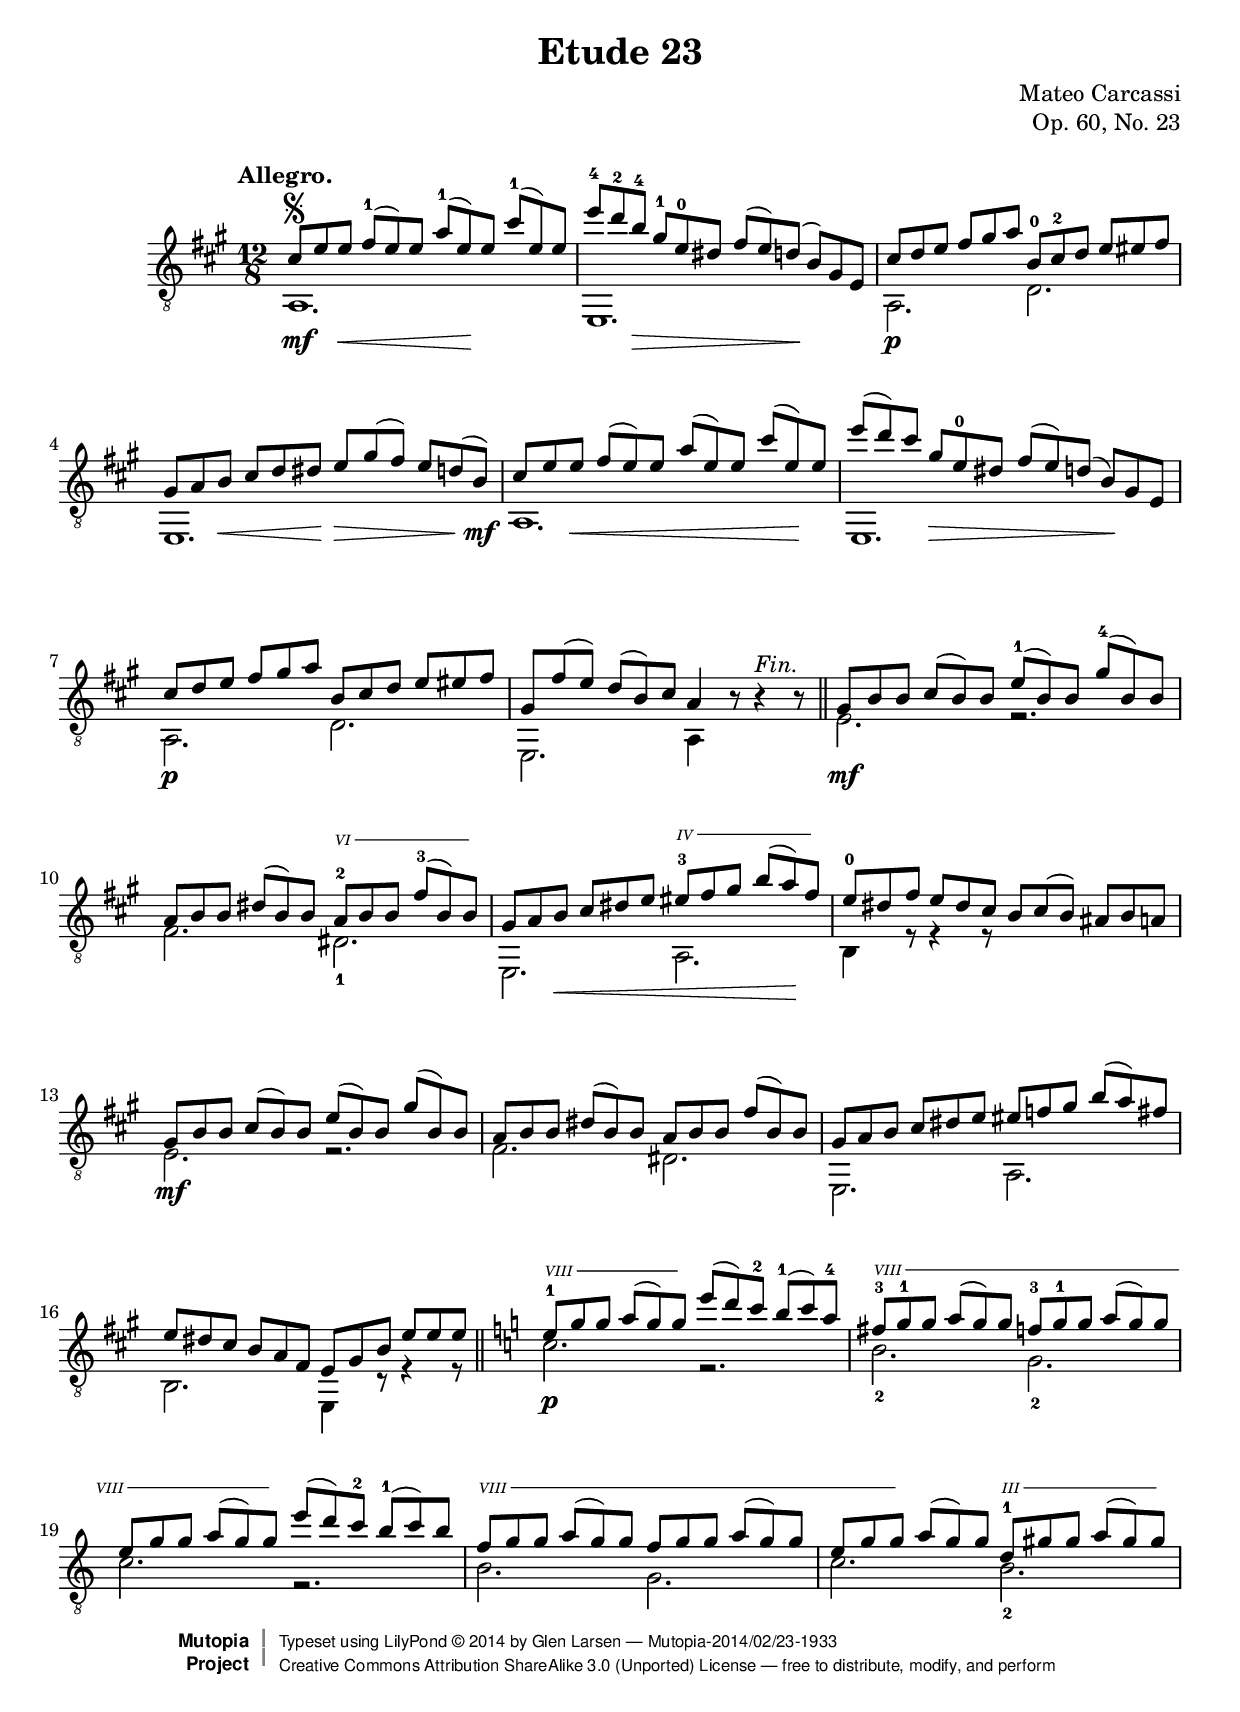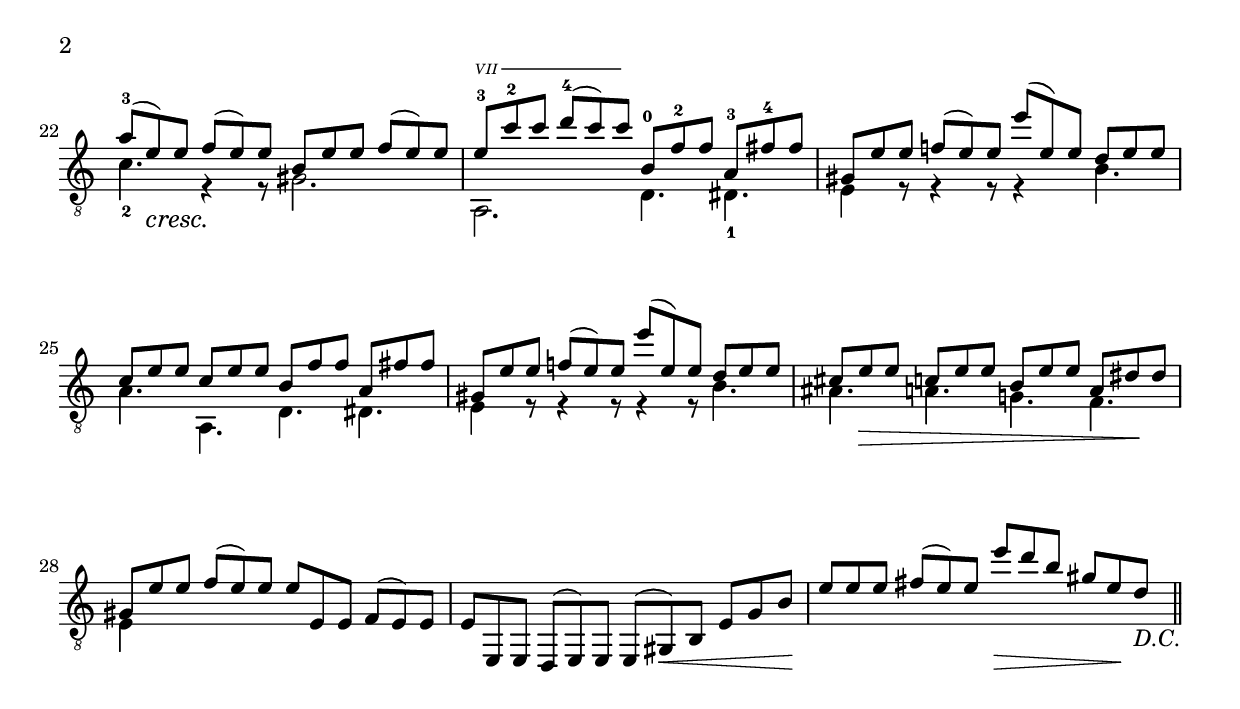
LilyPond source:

\version "2.18.0"
\header {
  title = "Etude 23"
  composer = "Mateo Carcassi"
  opus = "Op. 60, No. 23"
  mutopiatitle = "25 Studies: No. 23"
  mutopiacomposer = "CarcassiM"
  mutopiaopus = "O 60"
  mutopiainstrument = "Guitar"
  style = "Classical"
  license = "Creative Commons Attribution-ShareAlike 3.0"
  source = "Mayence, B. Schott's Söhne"
  % From Boije 94
  date = "1853"
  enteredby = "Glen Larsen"
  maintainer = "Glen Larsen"
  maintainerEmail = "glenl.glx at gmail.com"

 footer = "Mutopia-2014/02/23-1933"
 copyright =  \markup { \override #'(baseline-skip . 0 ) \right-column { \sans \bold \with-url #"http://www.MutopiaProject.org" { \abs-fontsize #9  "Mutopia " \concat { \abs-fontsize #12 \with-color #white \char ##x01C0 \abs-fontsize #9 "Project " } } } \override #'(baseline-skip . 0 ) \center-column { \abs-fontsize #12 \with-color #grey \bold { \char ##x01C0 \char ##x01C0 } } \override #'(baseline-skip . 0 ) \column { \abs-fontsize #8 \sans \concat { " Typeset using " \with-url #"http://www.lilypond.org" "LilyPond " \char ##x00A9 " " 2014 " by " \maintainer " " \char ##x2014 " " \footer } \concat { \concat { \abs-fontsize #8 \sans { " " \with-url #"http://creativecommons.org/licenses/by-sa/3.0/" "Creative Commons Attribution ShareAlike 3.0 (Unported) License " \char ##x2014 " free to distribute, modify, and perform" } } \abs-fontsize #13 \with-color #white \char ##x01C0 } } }
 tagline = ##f
}

global = {
  \time 12/8
  \key a \major
}

pf = #(make-dynamic-script "pf")
gpos = #(define-music-function (parser location text) (string?)
	 #{ \mark\markup{\teeny\italic #text } #})

\paper {
  % add space between composer/opus markup and first staff
  markup-system-spacing #'padding = #3
  % add a little space between composer and opus
  markup-markup-spacing #'padding = #1.2
  top-margin = #8
  bottom-margin = #10
}

\layout {
  \context {
    \Voice
    \override StringNumber #'stencil = ##f
    \override TextSpanner #'style = #'solid
    \override TextSpanner #'font-size = #-4
  }
  \context {
    \Staff
    \override Fingering #'staff-padding = #'()
    \override Fingering #'add-stem-support = ##t
    \mergeDifferentlyDottedOn
    \mergeDifferentlyHeadedOn
  }
  \context {
    \Dynamics
    \override DynamicTextSpanner #'style = #'none
  }
}

dynamics = {
  s8\mf s8 s8\< s8*4 s8\! s8*4 | s8*2 s8\> s8*5 s8\! s8*3 | s8\p s8*11 |
  s8*2 s8\< s8*2 s8\! s8\> s8*4 s8\!\mf | s8*2 s8\< s8*7 s8\! s8 | s8*3 s8\> s8*5 s8\! s8*2 | s1.\p |
  s1. | s8\mf s8*11 | s1. | s8*2 s8\< s8*7 s8\! s8 |
  s1. | s8\mf s8*11 | s1.*2 |
  s1. | s8\p s8*11 | s1.*2 |
  s1.*2 | s8 s8\cresc s8*9 s8\! | s1. |
  s1.*3 | s8 s8\> s8*8 s8\! s8 |
  s1. | s8*7 s8\< s8*3 s8\! | s8*6 s8\> s8*3 s8\! s8 |
}

upperVoice = \relative c' {
  \voiceOne
  \override TextSpanner #'(bound-details left stencil-align-dir-y) = #CENTER
  \tempo "Allegro."

  cis8\segno e e <fis-1>( e) e <a-1>( e) e <cis'-1>( e,) e |
  <e'-4>8 <d-2> <b-4> <gis-1> <e-0> dis fis( e) d( b) gis e |
  cis'8 d e fis gis a <b,-0> <cis-2> d e eis fis |

  gis,8 a b cis d dis e gis( fis) e d( b) |
  cis8 e e fis( e) e a( e) e cis'( e,) e |
  e'8( d) cis gis <e-0> dis fis( e) d( b) gis e |
  cis'8 d e fis gis a b, cis d e eis fis |

  gis,8 fis'( e) d( b) cis a4 b8\rest b4\rest^\markup{\italic Fin.} b8\rest \bar "||" |
  gis8 b b cis( b) b <e-1>( b) b <gis'-4>( b,) b |
  \override TextSpanner.bound-details.left.text = #"VI "
  a8 b b dis( b) b <a-2>\startTextSpan b b <fis'-3>( b,) b\stopTextSpan |
  \override TextSpanner.bound-details.left.text = #"IV "
  gis8 a b cis dis e <eis-3>\startTextSpan fis gis b( a) fis\stopTextSpan |

  <e-0>8 dis fis e dis cis b cis( b) ais b a |
  gis8 b b cis( b) b e( b) b gis'( b,) b |
  a8 b b dis( b) b a b b fis'( b,) b |
  gis a b cis dis e eis f gis b( a) fis |

  e8 dis cis b a fis e gis b e e e|
  \bar "||" \key c \major
  \override TextSpanner.bound-details.left.text = #"VIII "
  <e-1>8\startTextSpan g g a( g) g\stopTextSpan e'( d) <c-2> <b-1>( c) <a-4> |
  <fis-3>8\startTextSpan <g-1> g a( g) g <f-3> <g-1> g a( g) g |
  e8 g g a( g) g\stopTextSpan e'( d) <c-2> <b-1>( c) b |

  f8\startTextSpan g g a( g) g f g g a( g) g |
  \override TextSpanner.bound-details.left.text = #"III "
  e8 g g\stopTextSpan a( g) g <d-1>\startTextSpan gis gis a( gis) gis\stopTextSpan |
  <a-3>8( e) e f( e) e b e e f( e) e |
  \override TextSpanner.bound-details.left.text = #"VII "
  <e-3>8\startTextSpan <c'-2> c <d-4>( c) c\stopTextSpan <b,-0> <f'-2> f <a,-3> <fis'-4> fis |

  gis,8 e' e f!( e) e e'( e,) e d e e |
  c8 e e c e e b f' f a, fis' fis |
  gis,8 e' e f!( e) e e'( e,) e d e e|
  cis8 e e c e e b e e a, dis dis |

  gis,8 e' e f( e) e e e, e f( e) e |
  e8 e, e d( e) e e( gis) b e g b |
  e8 e e fis( e) e e' d b gis e d_\markup{\italic "D.C."} |

  \bar "||"
}

lowerVoice = \relative c {
  \voiceTwo
  \set fingeringOrientations = #'(down)
  a1. |
  e1. |
  a2. d |
  e,1. |
  a1. |
  e1. |
  a2. d |
  e,2. a4 s2 |

  e'2. r |
  fis2. <dis-1> |
  e,2. a |
  b4 r8 r4 r8 s4*3 |
  e2. r |
  fis2. dis |
  e,2. a |

  b2. e,4 r8 r4 r8 |
  \key c \major
  c''2. r |
  <b-2>2. <g-2> |
  c2. r |

  b2. g |
  c2. <b-2> |
  <c-2>4. r4 r8 gis2. |
  a,2. d4. <dis-1> |

  e4 r8 r4 r8 r4 s8 b'4. |
  a4. a, d dis |
  e4 r8 r4 r8 r4 r8 b'4. |
  ais4. a g! f |

  e4 s8 s4.*3 |
  s1.*2
}

\score {
  <<
    \new Staff = "Guitar" \with {
      midiInstrument = #"acoustic guitar (nylon)"
    } <<
      \clef "treble_8"
      \global
      \new Voice = "upperVoice" \upperVoice
      \new Voice = "lowerVoice" \lowerVoice
    >>
    \new Dynamics \dynamics
  >>
  \layout { }
  \midi {
    \tempo 4 = 108
  }
}
